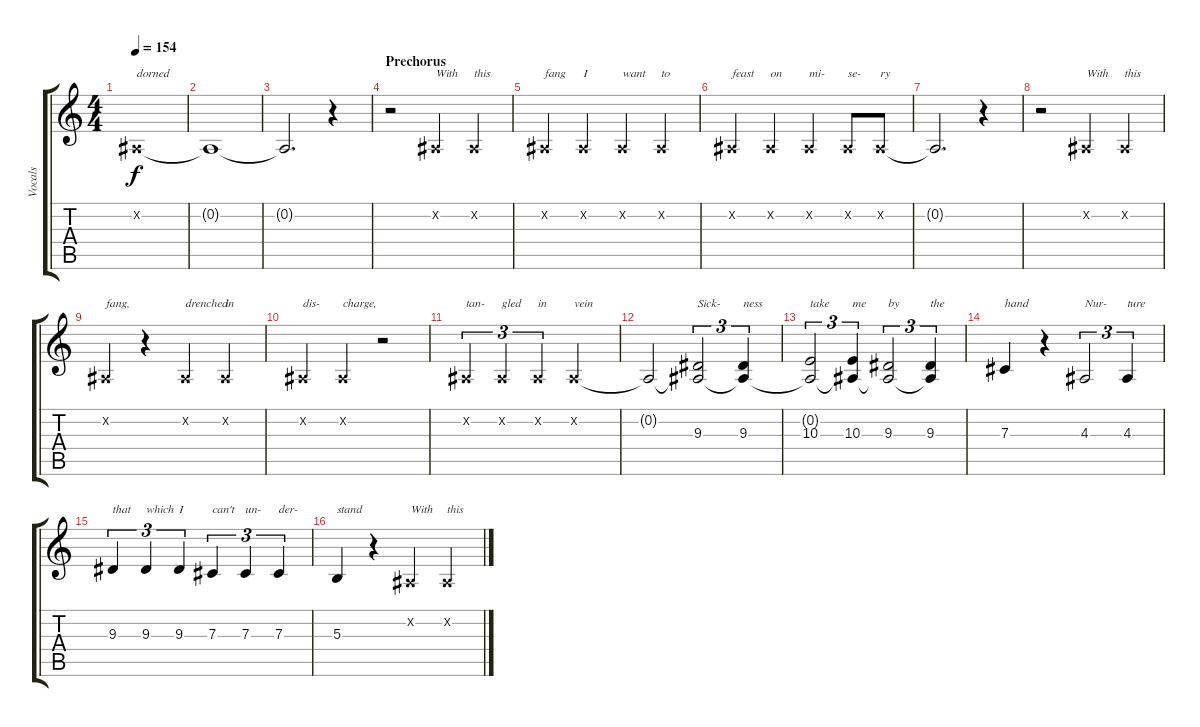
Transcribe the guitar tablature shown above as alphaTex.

\track ("Vocals" "Vocals") {instrument lead6voice}
\staff {score tabs}
\tuning (Eb4 Bb3 Gb3 Db3 Ab2 Eb2) {hide}
\ts (4 4)
\tempo 154
\clef g2
\ks c
0.2{x}.1{txt "dorned" dy f} |
0.2{t}.1 |
0.2{t}.2{d} r.4 |
\section ("" "Prechorus")
r.2 0.2{x}.4{txt "With"} 0.2{x}.4{txt "this"} |
0.2{x}.4{txt "fang"} 0.2{x}.4{txt "I"} 0.2{x}.4{txt "want"} 0.2{x}.4{txt "to"} |
0.2{x}.4{txt "feast"} 0.2{x}.4{txt "on"} 0.2{x}.4{txt "mi-"} 0.2{x}.8{txt "se-"} 0.2{x}.8{txt "ry"} |
0.2{t}.2{d} r.4 |
r.2 0.2{x}.4{txt "With"} 0.2{x}.4{txt "this"} |
0.2{x}.4{txt "fang,"} r.4 0.2{x}.4{txt "drenched"} 0.2{x}.4{txt "in"} |
0.2{x}.4{txt "dis-"} 0.2{x}.4{txt "charge,"} r.2 |
0.2{x}.4{tu (3 2) txt "tan-"} 0.2{x}.4{tu (3 2) txt "gled"} 0.2{x}.4{tu (3 2) txt "in"} 0.2{x}.2{txt "vein"} |
0.2{t}.2 (0.2{t} 9.3).2{tu (3 2) txt "Sick-"} (0.2{t} 9.3).4{tu (3 2) txt "ness"} |
(0.2{t} 10.3).2{tu (3 2) txt "take"} (0.2{t} 10.3).4{tu (3 2) txt "me"} (0.2{t} 9.3).2{tu (3 2) txt "by"} (0.2{t} 9.3).4{tu (3 2) txt "the"} |
7.3.4{txt "hand"} r.4 4.3.2{tu (3 2) txt "Nur-"} 4.3.4{tu (3 2) txt "ture"} |
9.3.4{tu (3 2) txt "that"} 9.3.4{tu (3 2) txt "which"} 9.3.4{tu (3 2) txt "I"} 7.3.4{tu (3 2) txt "can't"} 7.3.4{tu (3 2) txt "un-"} 7.3.4{tu (3 2) txt "der-"} |
5.3.4{txt "stand"} r.4 0.2{x}.4{txt "With"} 0.2{x}.4{txt "this"}
